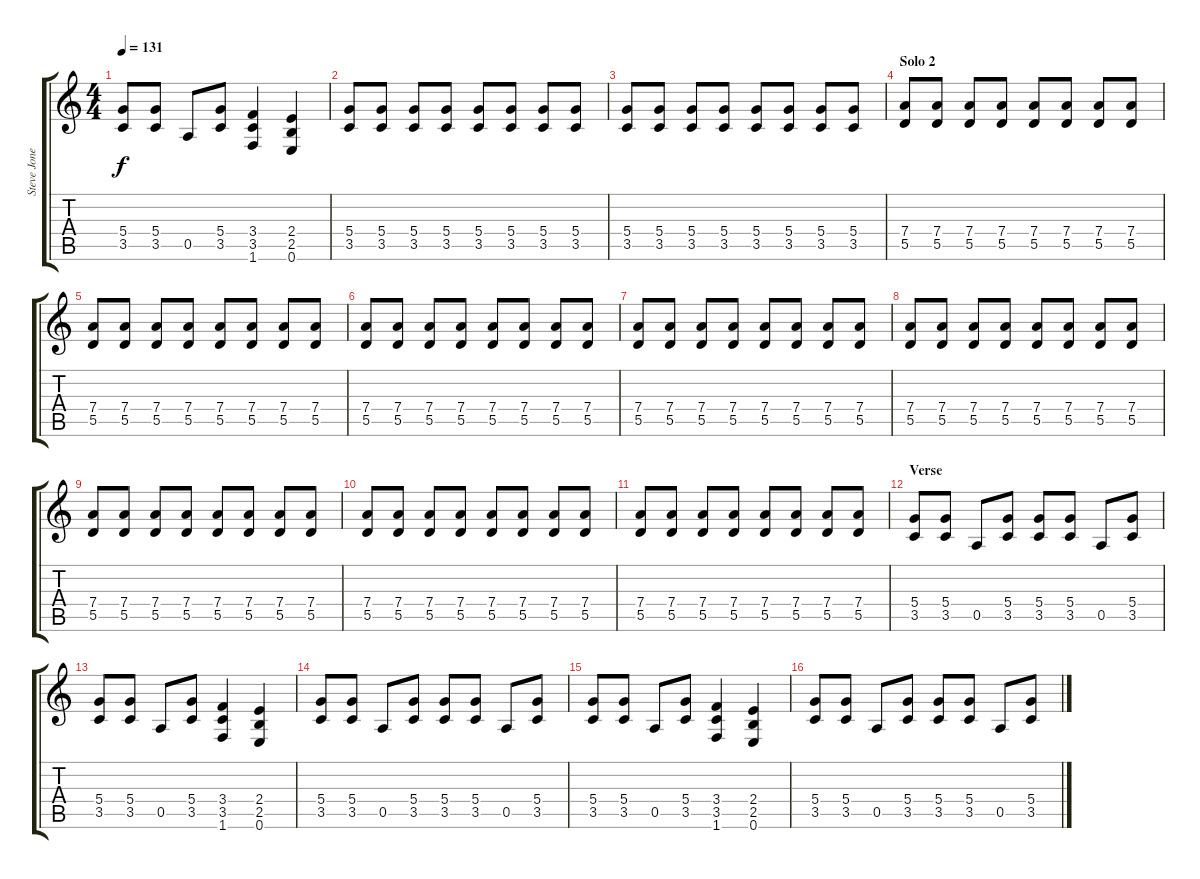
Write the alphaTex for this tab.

\track ("Steve Jones" "Steve Jone") {instrument distortionguitar}
\staff {score tabs}
\tuning (E4 B3 G3 D3 A2 E2) {hide}
\ts (4 4)
\tempo 131
\clef g2
\ks c
(5.4 3.5).8{dy f} (5.4 3.5).8 0.5.8 (5.4 3.5).8 (3.4 3.5 1.6).4 (2.4 2.5 0.6).4 |
(5.4 3.5).8 (5.4 3.5).8 (5.4 3.5).8 (5.4 3.5).8 (5.4 3.5).8 (5.4 3.5).8 (5.4 3.5).8 (5.4 3.5).8 |
(5.4 3.5).8 (5.4 3.5).8 (5.4 3.5).8 (5.4 3.5).8 (5.4 3.5).8 (5.4 3.5).8 (5.4 3.5).8 (5.4 3.5).8 |
\section ("" "Solo 2")
(7.4 5.5).8{volume 11} (7.4 5.5).8 (7.4 5.5).8 (7.4 5.5).8 (7.4 5.5).8 (7.4 5.5).8 (7.4 5.5).8 (7.4 5.5).8 |
(7.4 5.5).8 (7.4 5.5).8 (7.4 5.5).8 (7.4 5.5).8 (7.4 5.5).8 (7.4 5.5).8 (7.4 5.5).8 (7.4 5.5).8 |
(7.4 5.5).8 (7.4 5.5).8 (7.4 5.5).8 (7.4 5.5).8 (7.4 5.5).8 (7.4 5.5).8 (7.4 5.5).8 (7.4 5.5).8 |
(7.4 5.5).8 (7.4 5.5).8 (7.4 5.5).8 (7.4 5.5).8 (7.4 5.5).8 (7.4 5.5).8 (7.4 5.5).8 (7.4 5.5).8 |
(7.4 5.5).8 (7.4 5.5).8 (7.4 5.5).8 (7.4 5.5).8 (7.4 5.5).8 (7.4 5.5).8 (7.4 5.5).8 (7.4 5.5).8 |
(7.4 5.5).8 (7.4 5.5).8 (7.4 5.5).8 (7.4 5.5).8 (7.4 5.5).8 (7.4 5.5).8 (7.4 5.5).8 (7.4 5.5).8 |
(7.4 5.5).8 (7.4 5.5).8 (7.4 5.5).8 (7.4 5.5).8 (7.4 5.5).8 (7.4 5.5).8 (7.4 5.5).8 (7.4 5.5).8 |
(7.4 5.5).8 (7.4 5.5).8 (7.4 5.5).8 (7.4 5.5).8 (7.4 5.5).8 (7.4 5.5).8 (7.4 5.5).8 (7.4 5.5).8 |
\section ("" "Verse")
(5.4 3.5).8{volume 13} (5.4 3.5).8 0.5.8 (5.4 3.5).8 (5.4 3.5).8 (5.4 3.5).8 0.5.8 (5.4 3.5).8 |
(5.4 3.5).8 (5.4 3.5).8 0.5.8 (5.4 3.5).8 (3.4 3.5 1.6).4 (2.4 2.5 0.6).4 |
(5.4 3.5).8 (5.4 3.5).8 0.5.8 (5.4 3.5).8 (5.4 3.5).8 (5.4 3.5).8 0.5.8 (5.4 3.5).8 |
(5.4 3.5).8 (5.4 3.5).8 0.5.8 (5.4 3.5).8 (3.4 3.5 1.6).4 (2.4 2.5 0.6).4 |
(5.4 3.5).8 (5.4 3.5).8 0.5.8 (5.4 3.5).8 (5.4 3.5).8 (5.4 3.5).8 0.5.8 (5.4 3.5).8
